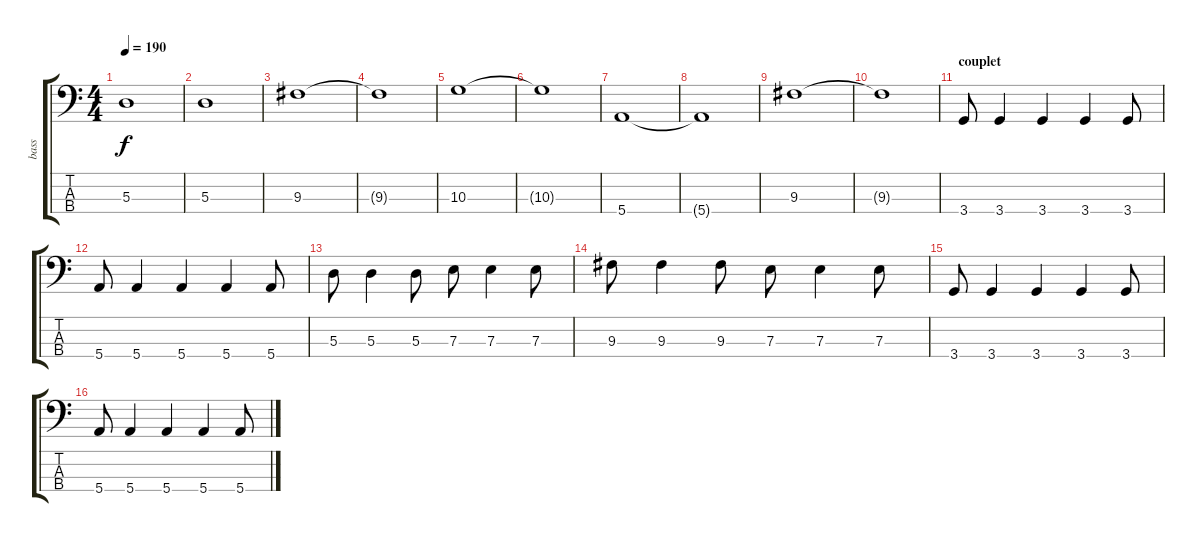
\track ("bass" "bass") {instrument electricbassfinger}
\staff {score tabs}
\tuning (G2 D2 A1 E1) {hide}
\ts (4 4)
\tempo 190
\clef f4
\ks c
5.3.1{dy f} |
5.3.1 |
9.3.1 |
9.3{t}.1 |
10.3.1 |
10.3{t}.1 |
5.4.1 |
5.4{t}.1 |
9.3.1 |
9.3{t}.1 |
\section ("" "couplet")
3.4.8 3.4.4 3.4.4 3.4.4 3.4.8 |
5.4.8 5.4.4 5.4.4 5.4.4 5.4.8 |
5.3.8 5.3.4 5.3.8 7.3.8 7.3.4 7.3.8 |
9.3.8 9.3.4 9.3.8 7.3.8 7.3.4 7.3.8 |
3.4.8 3.4.4 3.4.4 3.4.4 3.4.8 |
5.4.8 5.4.4 5.4.4 5.4.4 5.4.8
